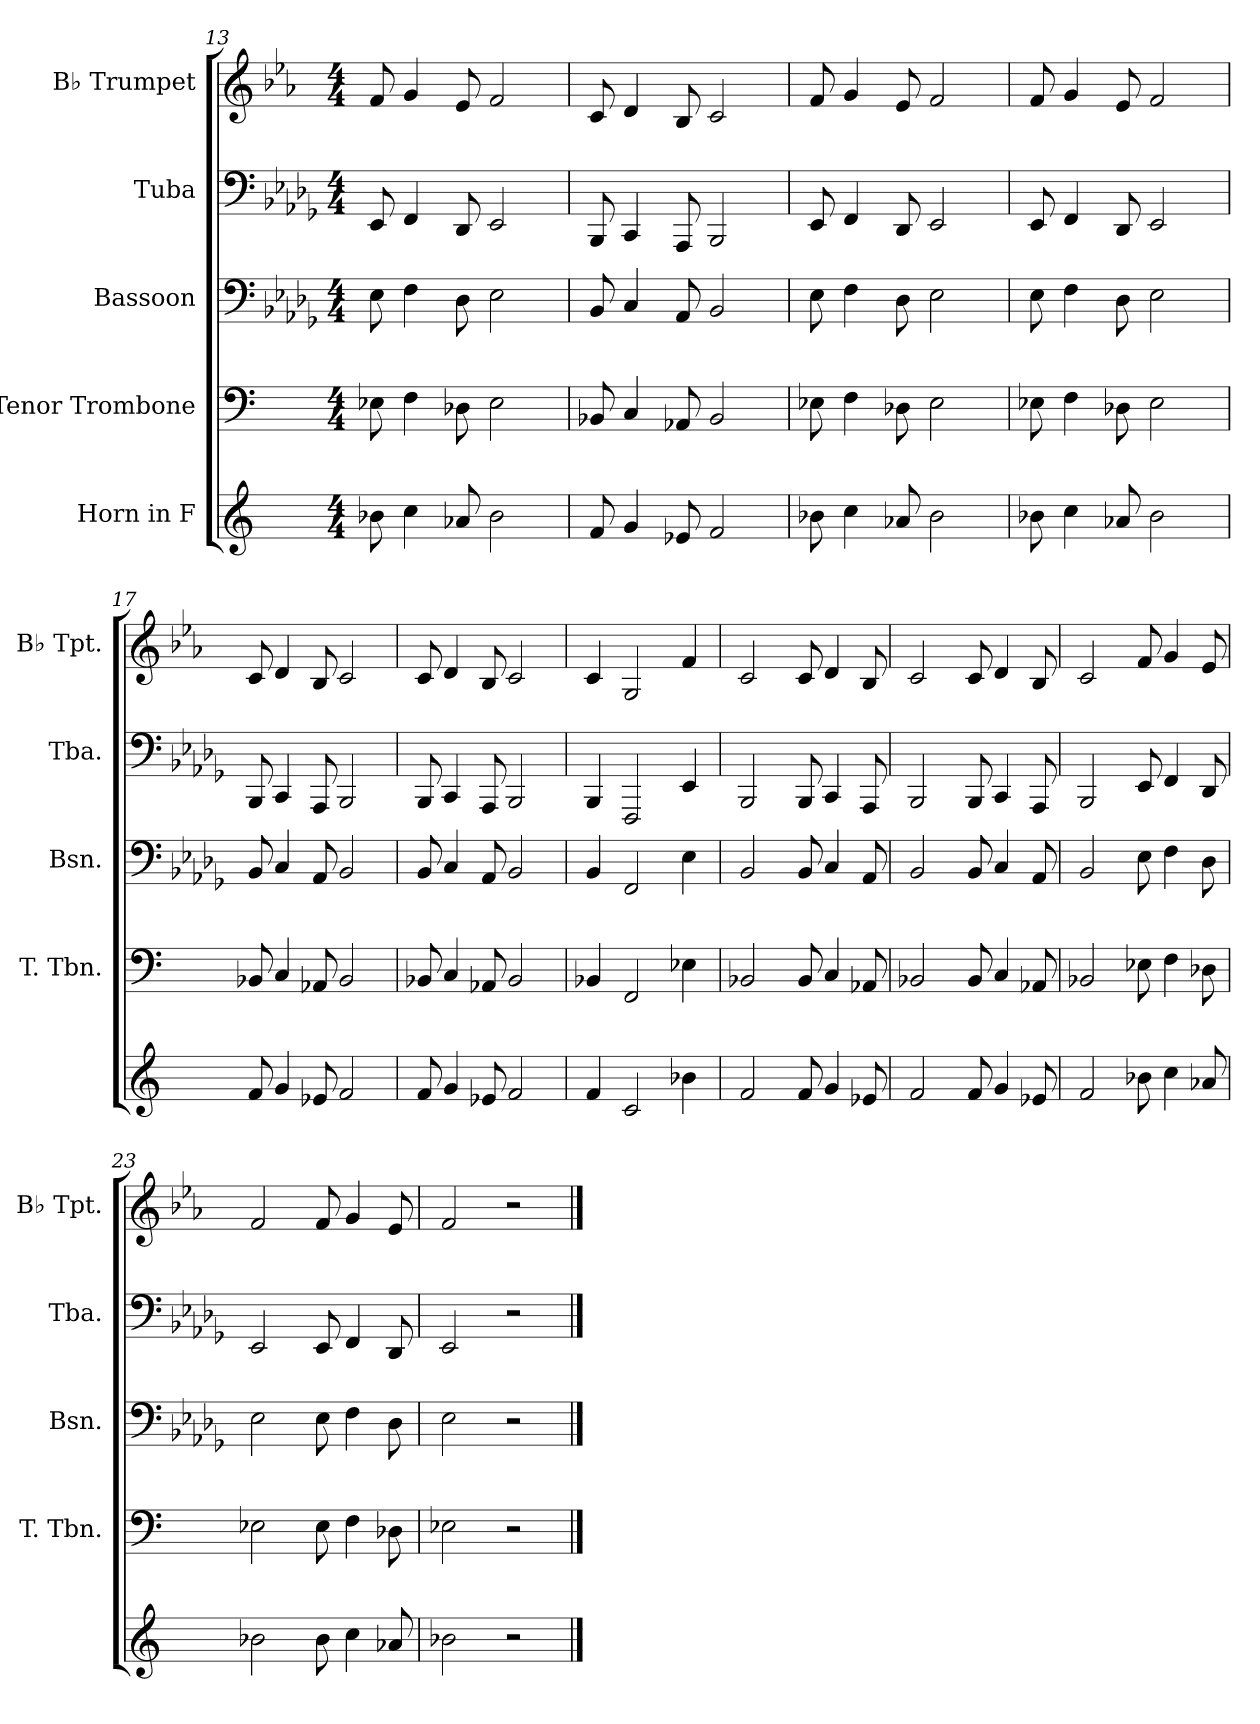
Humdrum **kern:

**kern	**kern	**kern	**kern	**kern
*part5	*part4	*part3	*part2	*part1
*staff5	*staff4	*staff3	*staff2	*staff1
*I"Horn in F	*I"Tenor Trombone	*I"Bassoon	*I"Tuba	*I"B♭ Trumpet
*	*I'T. Tbn.	*I'Bsn.	*I'Tba.	*I'B♭ Tpt.
*clefG2	*clefF4	*clefF4	*clefF4	*clefG2
*ITrd4c7	*	*	*	*ITrd1c2
*k[b-]	*k[]	*k[b-e-a-d-g-]	*k[b-e-a-d-g-]	*k[b-e-a-d-g-]
*M4/4	*M4/4	*M4/4	*M4/4	*M4/4
=13	=13	=13	=13	=13
8e-X\	8E-X\	8E-\	8EE-/	8e-/
4f\	4F\	4F\	4FF/	4f/
8d-X/	8D-X\	8D-\	8DD-/	8d-/
2e-\	2E-\	2E-\	2EE-/	2e-/
=14	=14	=14	=14	=14
8B-/	8BB-X/	8BB-/	8BBB-/	8B-/
4c/	4C/	4C/	4CC/	4c/
8A-X/	8AA-X/	8AA-/	8AAA-/	8A-/
2B-/	2BB-/	2BB-/	2BBB-/	2B-/
!!LO:LB:g=z
=15	=15	=15	=15	=15
8e-X\	8E-X\	8E-\	8EE-/	8e-/
4f\	4F\	4F\	4FF/	4f/
8d-X/	8D-X\	8D-\	8DD-/	8d-/
2e-\	2E-\	2E-\	2EE-/	2e-/
=16	=16	=16	=16	=16
8e-X\	8E-X\	8E-\	8EE-/	8e-/
4f\	4F\	4F\	4FF/	4f/
8d-X/	8D-X\	8D-\	8DD-/	8d-/
2e-\	2E-\	2E-\	2EE-/	2e-/
=17	=17	=17	=17	=17
8B-/	8BB-X/	8BB-/	8BBB-/	8B-/
4c/	4C/	4C/	4CC/	4c/
8A-X/	8AA-X/	8AA-/	8AAA-/	8A-/
2B-/	2BB-/	2BB-/	2BBB-/	2B-/
=18	=18	=18	=18	=18
8B-/	8BB-X/	8BB-/	8BBB-/	8B-/
4c/	4C/	4C/	4CC/	4c/
8A-X/	8AA-X/	8AA-/	8AAA-/	8A-/
2B-/	2BB-/	2BB-/	2BBB-/	2B-/
=19	=19	=19	=19	=19
4B-/	4BB-X/	4BB-/	4BBB-/	4B-/
2F/	2FF/	2FF/	2FFF/	2F/
4e-X\	4E-X\	4E-\	4EE-/	4e-/
!!LO:PB:g=z
=20	=20	=20	=20	=20
2B-/	2BB-X/	2BB-/	2BBB-/	2B-/
8B-/	8BB-/	8BB-/	8BBB-/	8B-/
4c/	4C/	4C/	4CC/	4c/
8A-X/	8AA-X/	8AA-/	8AAA-/	8A-/
=21	=21	=21	=21	=21
2B-/	2BB-X/	2BB-/	2BBB-/	2B-/
8B-/	8BB-/	8BB-/	8BBB-/	8B-/
4c/	4C/	4C/	4CC/	4c/
8A-X/	8AA-X/	8AA-/	8AAA-/	8A-/
=22	=22	=22	=22	=22
2B-/	2BB-X/	2BB-/	2BBB-/	2B-/
8e-X\	8E-X\	8E-\	8EE-/	8e-/
4f\	4F\	4F\	4FF/	4f/
8d-X/	8D-X\	8D-\	8DD-/	8d-/
=23	=23	=23	=23	=23
2e-X\	2E-X\	2E-\	2EE-/	2e-/
8e-\	8E-\	8E-\	8EE-/	8e-/
4f\	4F\	4F\	4FF/	4f/
8d-X/	8D-X\	8D-\	8DD-/	8d-/
=24	=24	=24	=24	=24
2e-X\	2E-X\	2E-\	2EE-/	2e-/
2r	2r	2r	2r	2r
==	==	==	==	==
*-	*-	*-	*-	*-
